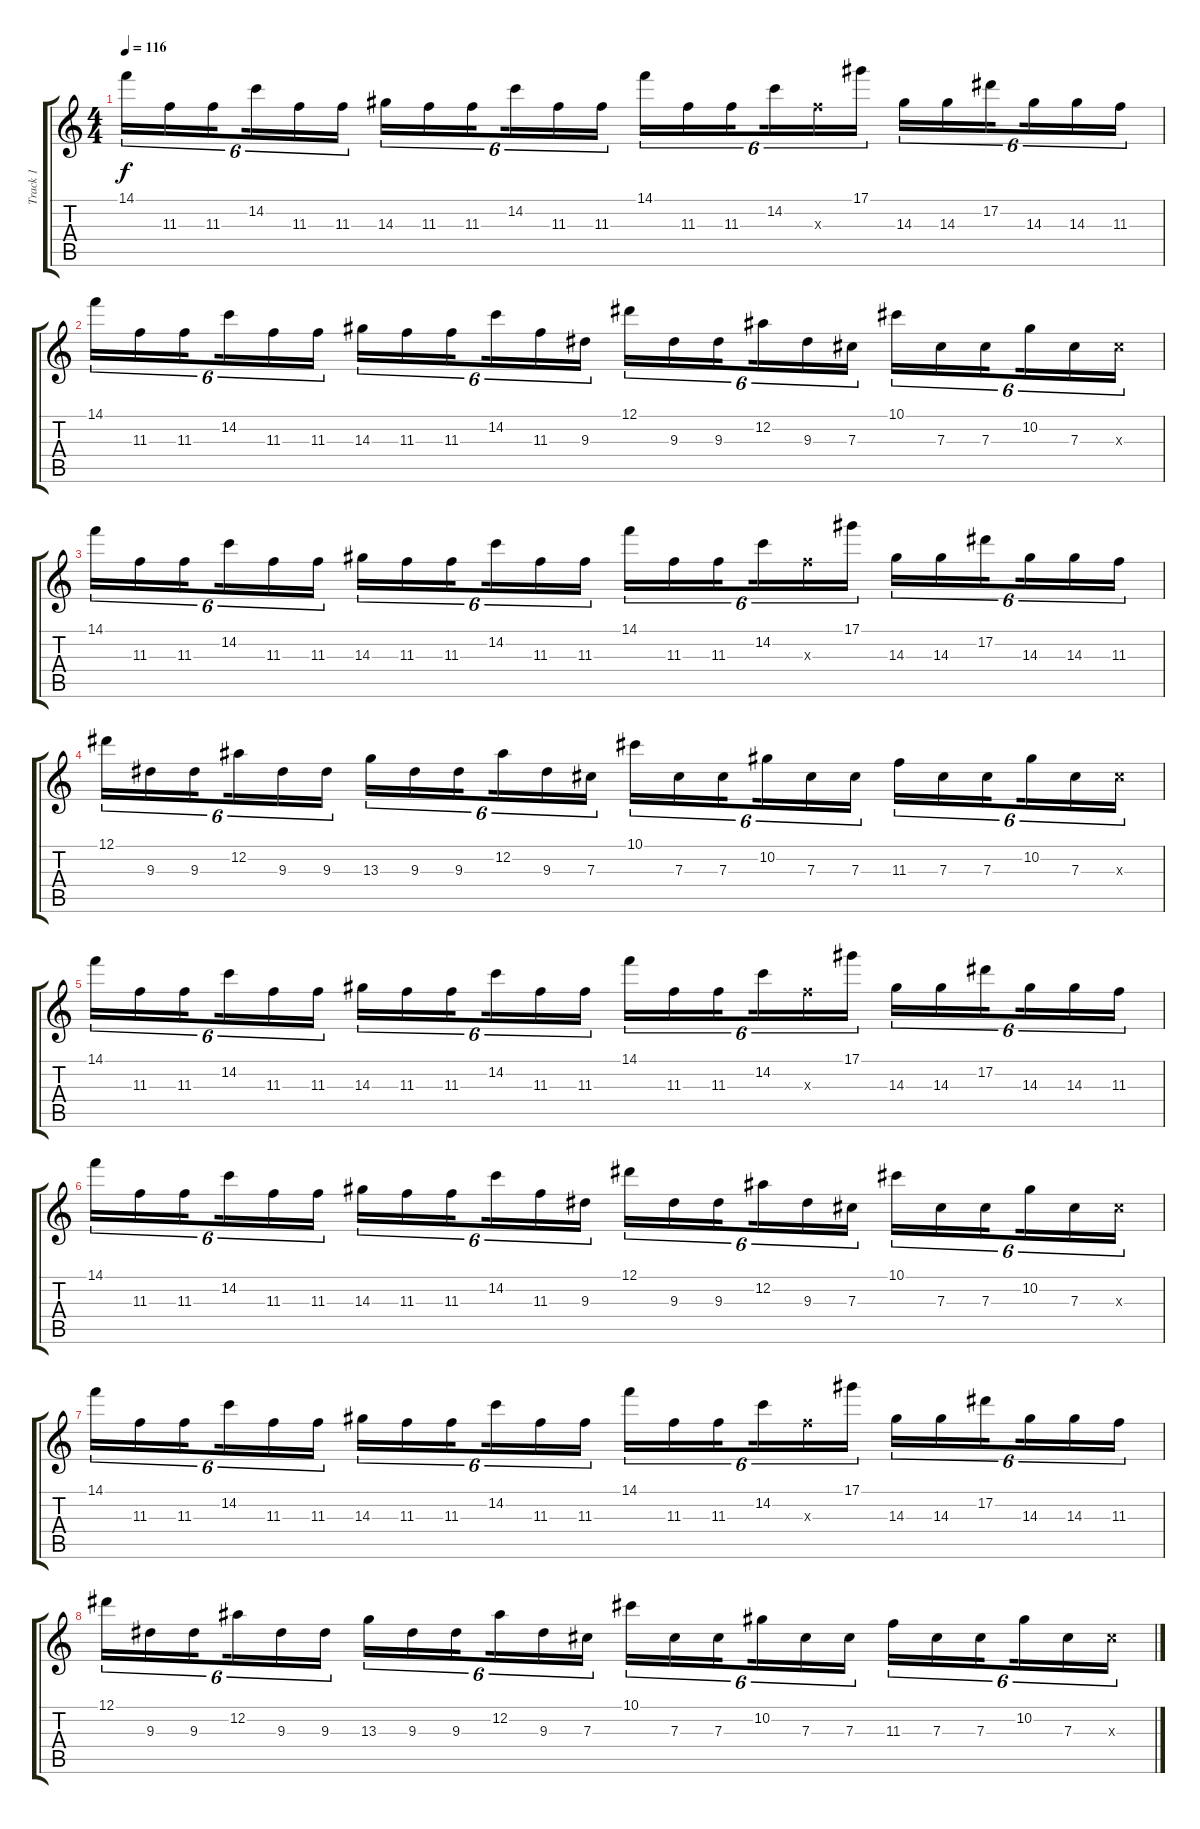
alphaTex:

\track ("Track 1" "Track 1") {instrument distortionguitar}
\staff {score tabs}
\tuning (Eb4 Bb3 Gb3 Db3 Ab2 Eb2) {hide}
\ts (4 4)
\tempo 116
\clef g2
\ks c
14.1.16{tu (6 4) dy f} 11.3.16{tu (6 4)} 11.3.16{tu (6 4) beam splitsecondary} 14.2.16{tu (6 4)} 11.3.16{tu (6 4)} 11.3.16{tu (6 4)} 14.3.16{tu (6 4)} 11.3.16{tu (6 4)} 11.3.16{tu (6 4) beam splitsecondary} 14.2.16{tu (6 4)} 11.3.16{tu (6 4)} 11.3.16{tu (6 4)} 14.1.16{tu (6 4)} 11.3.16{tu (6 4)} 11.3.16{tu (6 4) beam splitsecondary} 14.2.16{tu (6 4)} 11.3{x}.16{tu (6 4)} 17.1.16{tu (6 4)} 14.3.16{tu (6 4)} 14.3.16{tu (6 4)} 17.2.16{tu (6 4) beam splitsecondary} 14.3.16{tu (6 4)} 14.3.16{tu (6 4)} 11.3.16{tu (6 4)} |
14.1.16{tu (6 4)} 11.3.16{tu (6 4)} 11.3.16{tu (6 4) beam splitsecondary} 14.2.16{tu (6 4)} 11.3.16{tu (6 4)} 11.3.16{tu (6 4)} 14.3.16{tu (6 4)} 11.3.16{tu (6 4)} 11.3.16{tu (6 4) beam splitsecondary} 14.2.16{tu (6 4)} 11.3.16{tu (6 4)} 9.3.16{tu (6 4)} 12.1.16{tu (6 4)} 9.3.16{tu (6 4)} 9.3.16{tu (6 4) beam splitsecondary} 12.2.16{tu (6 4)} 9.3.16{tu (6 4)} 7.3.16{tu (6 4)} 10.1.16{tu (6 4)} 7.3.16{tu (6 4)} 7.3.16{tu (6 4) beam splitsecondary} 10.2.16{tu (6 4)} 7.3.16{tu (6 4)} 7.3{x}.16{tu (6 4)} |
14.1.16{tu (6 4)} 11.3.16{tu (6 4)} 11.3.16{tu (6 4) beam splitsecondary} 14.2.16{tu (6 4)} 11.3.16{tu (6 4)} 11.3.16{tu (6 4)} 14.3.16{tu (6 4)} 11.3.16{tu (6 4)} 11.3.16{tu (6 4) beam splitsecondary} 14.2.16{tu (6 4)} 11.3.16{tu (6 4)} 11.3.16{tu (6 4)} 14.1.16{tu (6 4)} 11.3.16{tu (6 4)} 11.3.16{tu (6 4) beam splitsecondary} 14.2.16{tu (6 4)} 11.3{x}.16{tu (6 4)} 17.1.16{tu (6 4)} 14.3.16{tu (6 4)} 14.3.16{tu (6 4)} 17.2.16{tu (6 4) beam splitsecondary} 14.3.16{tu (6 4)} 14.3.16{tu (6 4)} 11.3.16{tu (6 4)} |
12.1.16{tu (6 4)} 9.3.16{tu (6 4)} 9.3.16{tu (6 4) beam splitsecondary} 12.2.16{tu (6 4)} 9.3.16{tu (6 4)} 9.3.16{tu (6 4)} 13.3.16{tu (6 4)} 9.3.16{tu (6 4)} 9.3.16{tu (6 4) beam splitsecondary} 12.2.16{tu (6 4)} 9.3.16{tu (6 4)} 7.3.16{tu (6 4)} 10.1.16{tu (6 4)} 7.3.16{tu (6 4)} 7.3.16{tu (6 4) beam splitsecondary} 10.2.16{tu (6 4)} 7.3.16{tu (6 4)} 7.3.16{tu (6 4)} 11.3.16{tu (6 4)} 7.3.16{tu (6 4)} 7.3.16{tu (6 4) beam splitsecondary} 10.2.16{tu (6 4)} 7.3.16{tu (6 4)} 7.3{x}.16{tu (6 4)} |
14.1.16{tu (6 4)} 11.3.16{tu (6 4)} 11.3.16{tu (6 4) beam splitsecondary} 14.2.16{tu (6 4)} 11.3.16{tu (6 4)} 11.3.16{tu (6 4)} 14.3.16{tu (6 4)} 11.3.16{tu (6 4)} 11.3.16{tu (6 4) beam splitsecondary} 14.2.16{tu (6 4)} 11.3.16{tu (6 4)} 11.3.16{tu (6 4)} 14.1.16{tu (6 4)} 11.3.16{tu (6 4)} 11.3.16{tu (6 4) beam splitsecondary} 14.2.16{tu (6 4)} 11.3{x}.16{tu (6 4)} 17.1.16{tu (6 4)} 14.3.16{tu (6 4)} 14.3.16{tu (6 4)} 17.2.16{tu (6 4) beam splitsecondary} 14.3.16{tu (6 4)} 14.3.16{tu (6 4)} 11.3.16{tu (6 4)} |
14.1.16{tu (6 4)} 11.3.16{tu (6 4)} 11.3.16{tu (6 4) beam splitsecondary} 14.2.16{tu (6 4)} 11.3.16{tu (6 4)} 11.3.16{tu (6 4)} 14.3.16{tu (6 4)} 11.3.16{tu (6 4)} 11.3.16{tu (6 4) beam splitsecondary} 14.2.16{tu (6 4)} 11.3.16{tu (6 4)} 9.3.16{tu (6 4)} 12.1.16{tu (6 4)} 9.3.16{tu (6 4)} 9.3.16{tu (6 4) beam splitsecondary} 12.2.16{tu (6 4)} 9.3.16{tu (6 4)} 7.3.16{tu (6 4)} 10.1.16{tu (6 4)} 7.3.16{tu (6 4)} 7.3.16{tu (6 4) beam splitsecondary} 10.2.16{tu (6 4)} 7.3.16{tu (6 4)} 7.3{x}.16{tu (6 4)} |
14.1.16{tu (6 4)} 11.3.16{tu (6 4)} 11.3.16{tu (6 4) beam splitsecondary} 14.2.16{tu (6 4)} 11.3.16{tu (6 4)} 11.3.16{tu (6 4)} 14.3.16{tu (6 4)} 11.3.16{tu (6 4)} 11.3.16{tu (6 4) beam splitsecondary} 14.2.16{tu (6 4)} 11.3.16{tu (6 4)} 11.3.16{tu (6 4)} 14.1.16{tu (6 4)} 11.3.16{tu (6 4)} 11.3.16{tu (6 4) beam splitsecondary} 14.2.16{tu (6 4)} 11.3{x}.16{tu (6 4)} 17.1.16{tu (6 4)} 14.3.16{tu (6 4)} 14.3.16{tu (6 4)} 17.2.16{tu (6 4) beam splitsecondary} 14.3.16{tu (6 4)} 14.3.16{tu (6 4)} 11.3.16{tu (6 4)} |
12.1.16{tu (6 4)} 9.3.16{tu (6 4)} 9.3.16{tu (6 4) beam splitsecondary} 12.2.16{tu (6 4)} 9.3.16{tu (6 4)} 9.3.16{tu (6 4)} 13.3.16{tu (6 4)} 9.3.16{tu (6 4)} 9.3.16{tu (6 4) beam splitsecondary} 12.2.16{tu (6 4)} 9.3.16{tu (6 4)} 7.3.16{tu (6 4)} 10.1.16{tu (6 4)} 7.3.16{tu (6 4)} 7.3.16{tu (6 4) beam splitsecondary} 10.2.16{tu (6 4)} 7.3.16{tu (6 4)} 7.3.16{tu (6 4)} 11.3.16{tu (6 4)} 7.3.16{tu (6 4)} 7.3.16{tu (6 4) beam splitsecondary} 10.2.16{tu (6 4)} 7.3.16{tu (6 4)} 7.3{x}.16{tu (6 4)}
